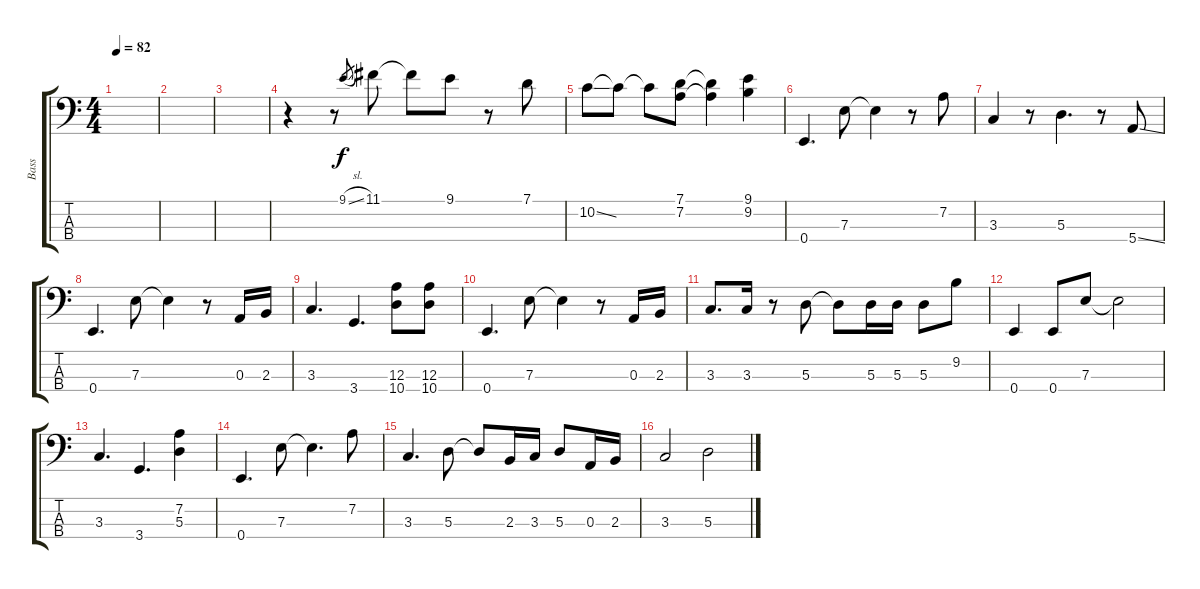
\track ("Bass" "Bass") {instrument electricbassfinger}
\staff {score tabs}
\tuning (G2 D2 A1 E1) {hide}
\ts (4 4)
\tempo 82
\clef f4
\ks c
|
|
|
r.4 r.8 9.1{sl}.8{gr} 11.1.8{dy f} 11.1{t}.8 9.1.8 r.8 7.1.8 |
10.2{ss}.8 10.2{t}.8 10.2{t}.8 (7.1 7.2).8 (7.1{t} 7.2{t}).4 (9.1 9.2).4 |
0.4.4{d} 7.3.8 7.3{t}.4 r.8 7.2.8 |
3.3.4 r.8 5.3.4{d} r.8 5.4{ss}.8 |
0.4.4{d} 7.3.8 7.3{t}.4 r.8 0.3.16 2.3.16 |
3.3.4{d} 3.4.4{d} (12.3 10.4).8 (12.3 10.4).8 |
0.4.4{d} 7.3.8 7.3{t}.4 r.8 0.3.16 2.3.16 |
3.3.8{d} 3.3.16 r.8 5.3.8 5.3{t}.8 5.3.16 5.3.16 5.3.8 9.2.8 |
0.4.4 0.4.8 7.3.8 7.3{t}.2 |
3.3.4{d} 3.4.4{d} (7.2 5.3).4 |
0.4.4{d} 7.3.8 7.3{t}.4{d} 7.2.8 |
3.3.4{d} 5.3.8 5.3{t}.8 2.3.16 3.3.16 5.3.8 0.3.16 2.3.16 |
3.3.2 5.3.2
